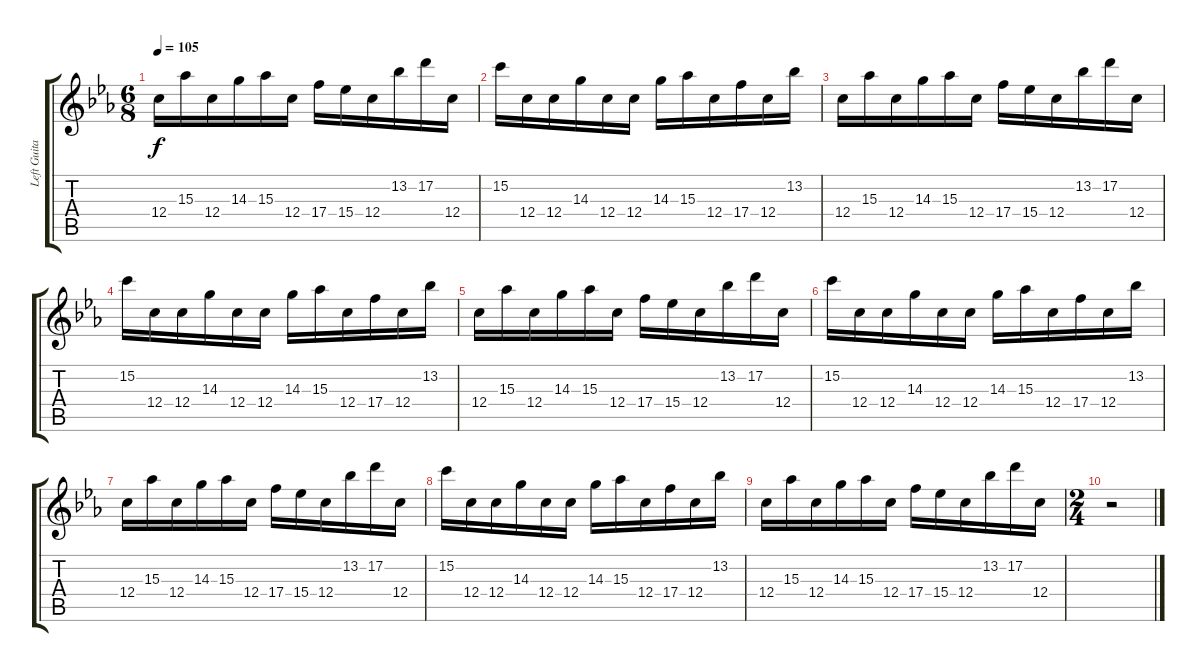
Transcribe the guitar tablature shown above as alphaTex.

\track ("Left Guitar II" "Left Guita") {instrument distortionguitar}
\staff {score tabs}
\tuning (D4 A3 F3 C3 G2 C2) {hide}
\ts (6 8)
\tempo 105
\clef g2
\ks eb
12.4.16{dy f} 15.3.16 12.4.16 14.3.16 15.3.16 12.4.16 17.4.16 15.4.16 12.4.16 13.2.16 17.2.16 12.4.16 |
15.2.16{volume 3} 12.4.16 12.4.16 14.3.16 12.4.16 12.4.16 14.3.16 15.3.16 12.4.16 17.4.16 12.4.16 13.2.16 |
12.4.16 15.3.16 12.4.16 14.3.16 15.3.16 12.4.16 17.4.16 15.4.16 12.4.16 13.2.16 17.2.16 12.4.16 |
15.2.16 12.4.16 12.4.16 14.3.16 12.4.16 12.4.16 14.3.16 15.3.16 12.4.16 17.4.16 12.4.16 13.2.16 |
12.4.16 15.3.16 12.4.16 14.3.16 15.3.16 12.4.16 17.4.16 15.4.16 12.4.16 13.2.16 17.2.16 12.4.16 |
15.2.16{volume 0} 12.4.16 12.4.16 14.3.16 12.4.16 12.4.16 14.3.16 15.3.16 12.4.16 17.4.16 12.4.16 13.2.16 |
12.4.16 15.3.16 12.4.16 14.3.16 15.3.16 12.4.16 17.4.16 15.4.16 12.4.16 13.2.16 17.2.16 12.4.16 |
15.2.16 12.4.16 12.4.16 14.3.16 12.4.16 12.4.16 14.3.16 15.3.16 12.4.16 17.4.16 12.4.16 13.2.16 |
12.4.16 15.3.16 12.4.16 14.3.16 15.3.16 12.4.16 17.4.16 15.4.16 12.4.16 13.2.16 17.2.16 12.4.16 |
\ts (2 4)
r.2
